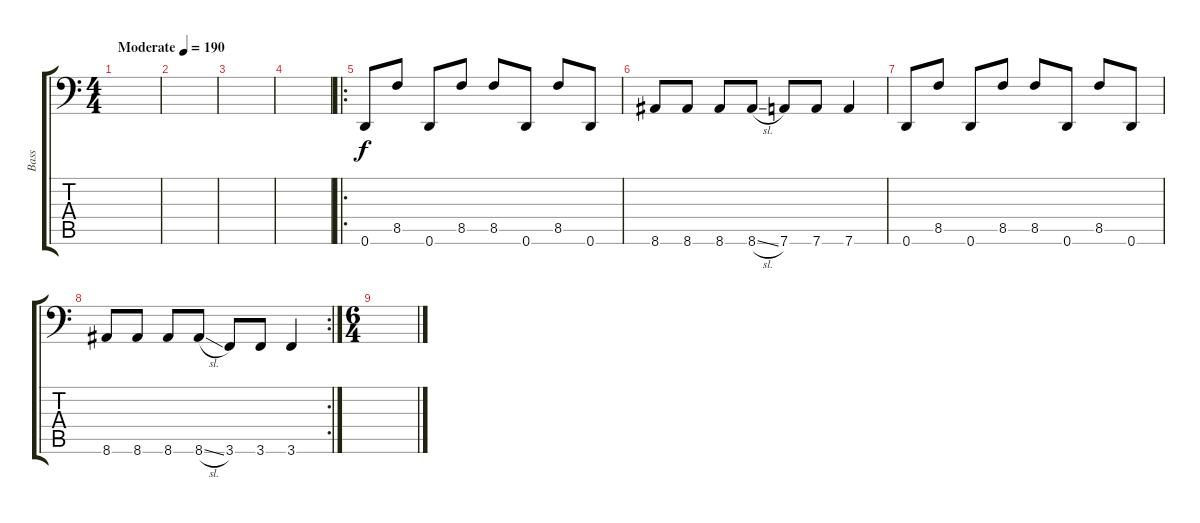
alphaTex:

\track ("Bass" "Bass") {instrument electricbasspick}
\staff {score tabs}
\tuning (E3 B2 G2 D2 A1 D1) {hide}
\ts (4 4)
\tempo (190 "Moderate")
\clef f4
\ks c
|
|
|
|
\ro
0.6.8 8.5.8 0.6.8 8.5.8 8.5.8 0.6.8 8.5.8 0.6.8 |
8.6.8 8.6.8 8.6.8 8.6{sl}.8 7.6.8 7.6.8 7.6.4 |
0.6.8 8.5.8 0.6.8 8.5.8 8.5.8 0.6.8 8.5.8 0.6.8 |
\rc 2
8.6.8 8.6.8 8.6.8 8.6{sl}.8 3.6.8 3.6.8 3.6.4 |
\ts (6 4)
